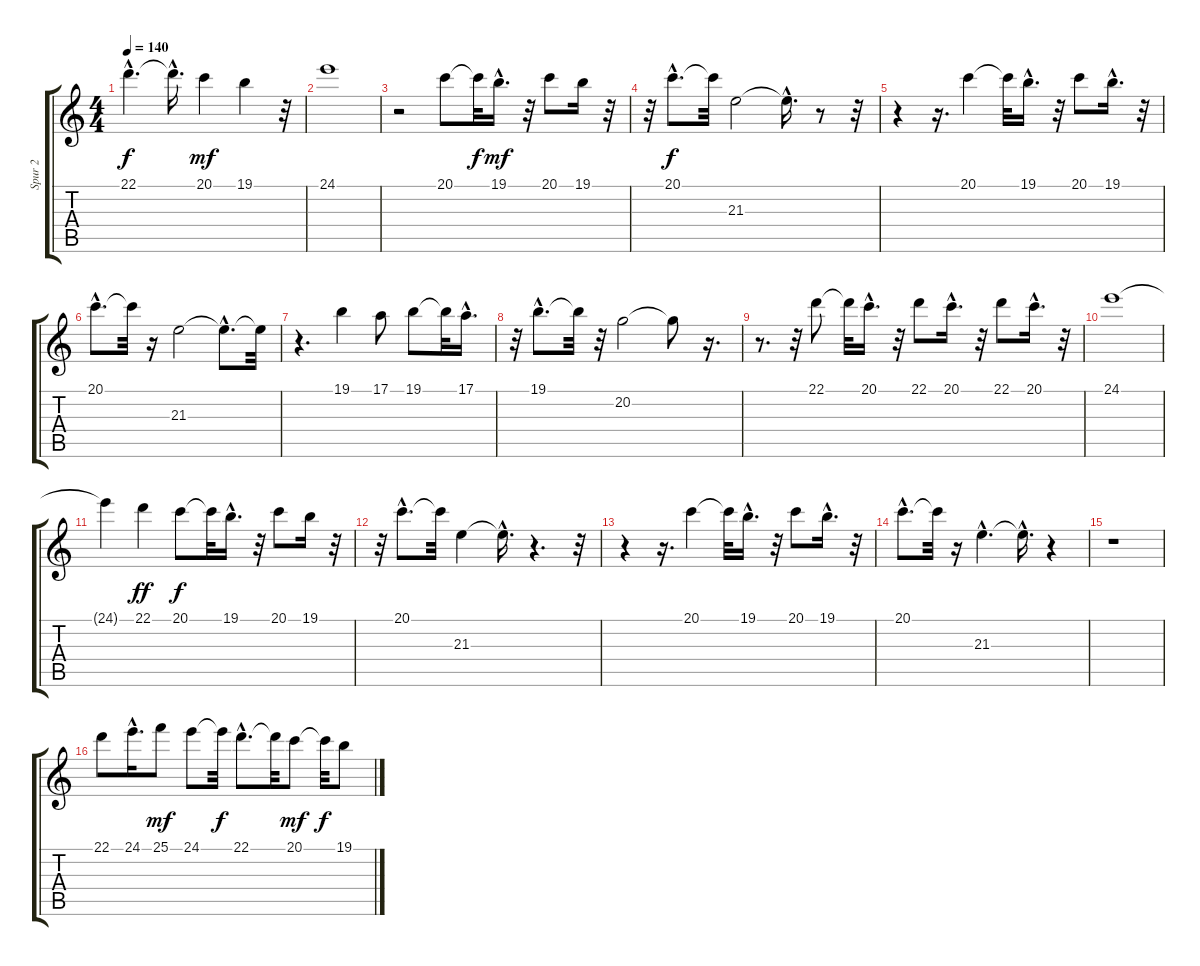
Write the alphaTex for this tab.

\track ("Spur 2" "Spur 2") {instrument stringensemble1}
\staff {score tabs}
\tuning (E4 B3 G3 D3 A2 E2) {hide}
\ts (4 4)
\tempo 140
\clef g2
\ks c
22.1{hac}.4{d dy f} 22.1{hac t}.16{d} 20.1.4{dy mf} 19.1.4 r.32 |
24.1.1 |
r.2 20.1.8 20.1{t}.32{dy f} 19.1{hac}.16{d dy mf} r.32 20.1.8 19.1.16 r.32 |
r.32 20.1{hac}.8{d dy f} 20.1{t}.32 21.3.2 21.3{hac t}.16{d} r.8 r.32 |
r.4 r.16{d} 20.1.4 20.1{t}.32 19.1{hac}.16{d} r.32 20.1.8 19.1{hac}.16{d} r.32 |
20.1{hac}.8{d} 20.1{t}.32 r.16 21.3.2 21.3{hac t}.8{d} 21.3{t}.32 |
r.4{d} 19.1.4 17.1.8 19.1.8 19.1{t}.32 17.1{hac}.16{d} |
r.32 19.1{hac}.8{d} 19.1{t}.32 r.32 20.2.2 20.2{t}.8 r.16{d} |
r.8{d} r.32 22.1.8 22.1{t}.32 20.1{hac}.16{d} r.32 22.1.8 20.1{hac}.16{d} r.32 22.1.8 20.1{hac}.16{d} r.32 |
24.1.1 |
24.1{t}.4 22.1.4{dy ff} 20.1.8{dy f} 20.1{t}.32 19.1{hac}.16{d} r.32 20.1.8 19.1.16 r.32 |
r.32 20.1{hac}.8{d} 20.1{t}.32 21.3.4 21.3{hac t}.16{d} r.4{d} r.32 |
r.4 r.16{d} 20.1.4 20.1{t}.32 19.1{hac}.16{d} r.32 20.1.8 19.1{hac}.16{d} r.32 |
20.1{hac}.8{d} 20.1{t}.32 r.16 21.3{hac}.4{d} 21.3{hac t}.16{d} r.4 |
r.1 |
22.1.8 24.1{hac}.16{d} 25.1.8{dy mf} 24.1.8 24.1{t}.32{dy f} 22.1{hac}.8{d} 22.1{t}.32 20.1.8{dy mf} 20.1{t}.32{dy f} 19.1.8
